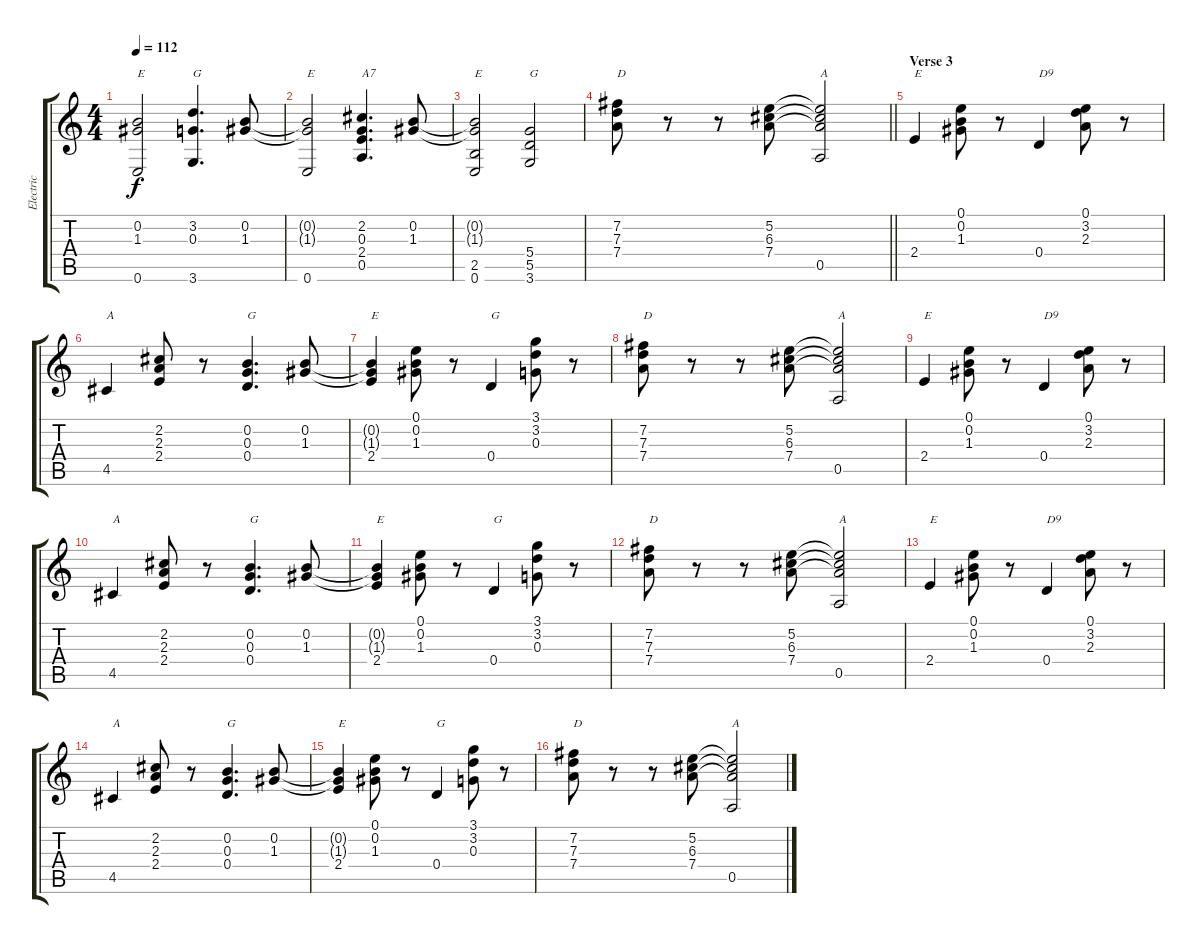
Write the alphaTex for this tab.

\track ("Electric" "Electric") {instrument overdrivenguitar}
\staff {score tabs}
\tuning (E4 B3 G3 D3 A2 E2) {hide}
\ts (4 4)
\tempo 112
\clef g2
\ks c
(0.2{t} 1.3{t} 0.6).2{txt "E" dy f} (3.2 0.3 3.6).4{d txt "G"} (0.2 1.3).8 |
(0.2{t} 1.3{t} 0.6).2{txt "E"} (2.2 0.3 2.4 0.5).4{d txt "A7"} (0.2 1.3).8 |
(0.2{t} 1.3{t} 2.5 0.6).2{txt "E"} (5.4 5.5 3.6).2{txt "G"} |
\barLineRight lightlight
(7.2 7.3 7.4).8{txt "D"} r.8 r.8 (5.2 6.3 7.4).8 (5.2{t} 6.3{t} 7.4{t} 0.5).2{txt "A"} |
\section ("" "Verse 3")
2.4.4{txt "E"} (0.1 0.2 1.3).8 r.8 0.4.4{txt "D9"} (0.1 3.2 2.3).8 r.8 |
4.5.4{txt "A"} (2.2 2.3 2.4).8 r.8 (0.2 0.3 0.4).4{d txt "G"} (0.2 1.3).8 |
(0.2{t} 1.3{t} 2.4).4{txt "E"} (0.1 0.2 1.3).8 r.8 0.4.4{txt "G"} (3.1 3.2 0.3).8 r.8 |
(7.2 7.3 7.4).8{txt "D"} r.8 r.8 (5.2 6.3 7.4).8 (5.2{t} 6.3{t} 7.4{t} 0.5).2{txt "A"} |
2.4.4{txt "E"} (0.1 0.2 1.3).8 r.8 0.4.4{txt "D9"} (0.1 3.2 2.3).8 r.8 |
4.5.4{txt "A"} (2.2 2.3 2.4).8 r.8 (0.2 0.3 0.4).4{d txt "G"} (0.2 1.3).8 |
(0.2{t} 1.3{t} 2.4).4{txt "E"} (0.1 0.2 1.3).8 r.8 0.4.4{txt "G"} (3.1 3.2 0.3).8 r.8 |
(7.2 7.3 7.4).8{txt "D"} r.8 r.8 (5.2 6.3 7.4).8 (5.2{t} 6.3{t} 7.4{t} 0.5).2{txt "A"} |
2.4.4{txt "E"} (0.1 0.2 1.3).8 r.8 0.4.4{txt "D9"} (0.1 3.2 2.3).8 r.8 |
4.5.4{txt "A"} (2.2 2.3 2.4).8 r.8 (0.2 0.3 0.4).4{d txt "G"} (0.2 1.3).8 |
(0.2{t} 1.3{t} 2.4).4{txt "E"} (0.1 0.2 1.3).8 r.8 0.4.4{txt "G"} (3.1 3.2 0.3).8 r.8 |
(7.2 7.3 7.4).8{txt "D"} r.8 r.8 (5.2 6.3 7.4).8 (5.2{t} 6.3{t} 7.4{t} 0.5).2{txt "A"}
